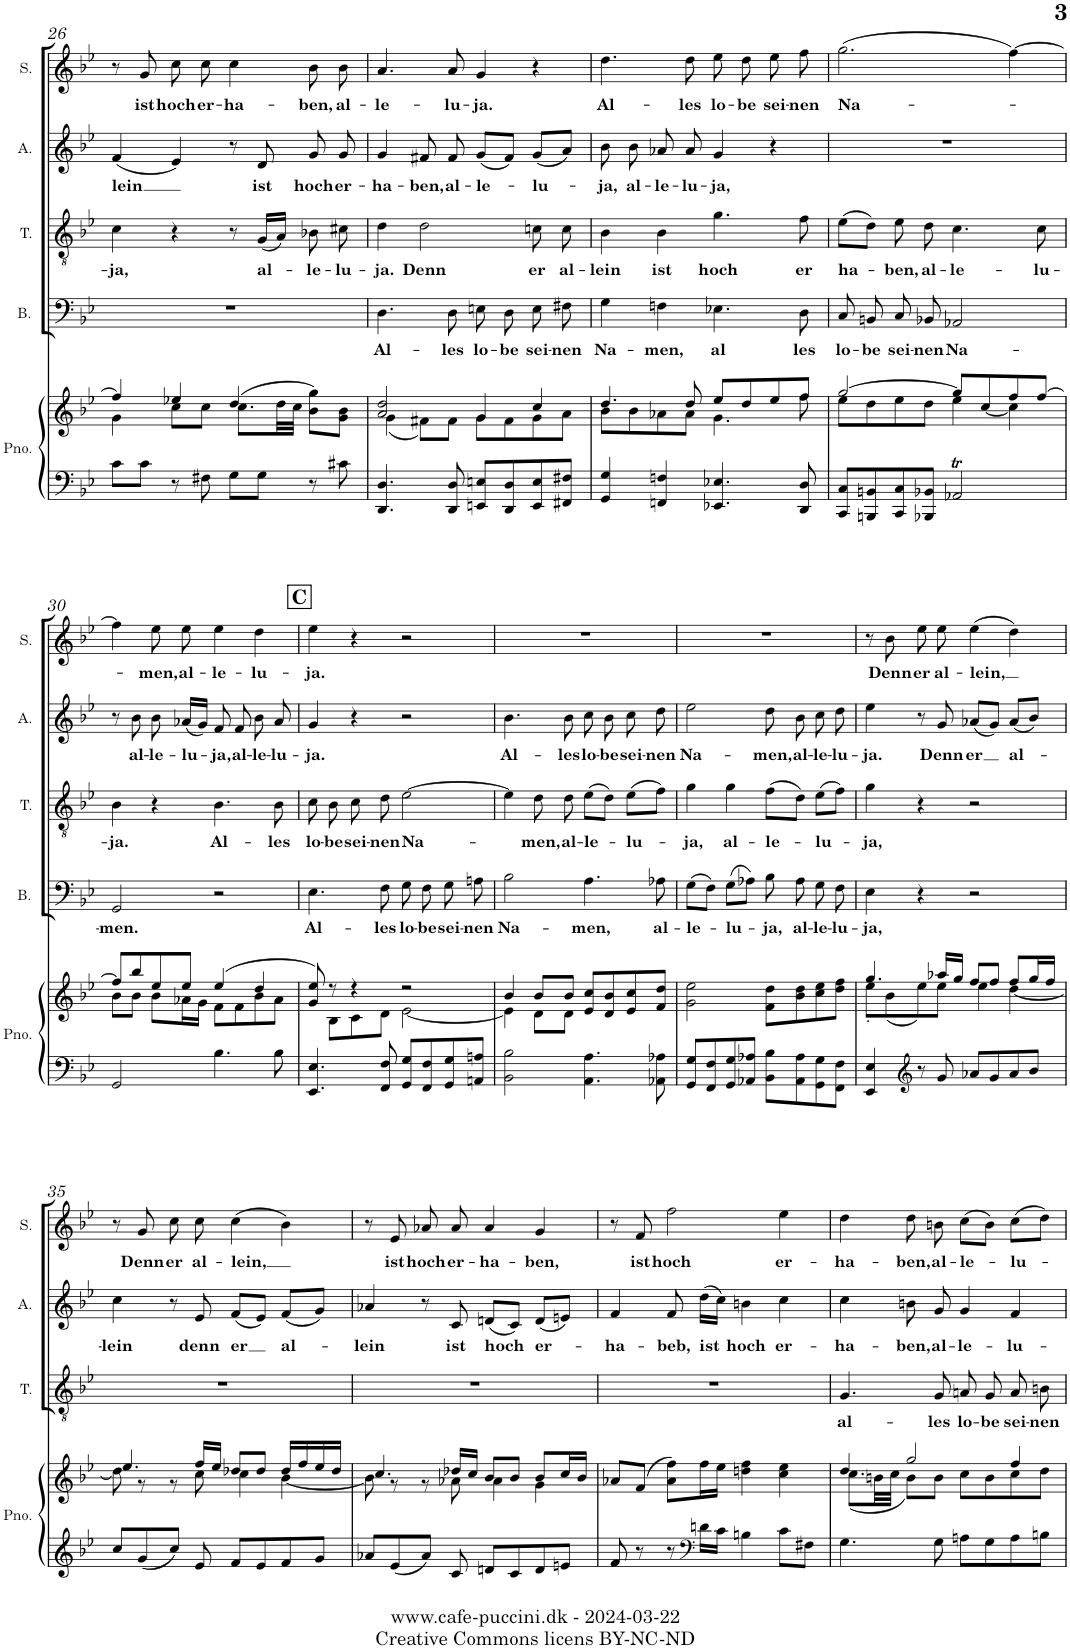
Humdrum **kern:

**kern	**kern	**kern	**text	**kern	**text	**kern	**text	**kern	**text
*part5	*part5	*part4	*part4	*part3	*part3	*part2	*part2	*part1	*part1
*staff6	*staff5	*staff4	*staff4	*staff3	*staff3	*staff2	*staff2	*staff1	*staff1
*I"Piano	*	*I"Bass	*	*I"Tenor	*	*I"Alto	*	*I"Soprano	*
*I'Pno.	*	*I'B.	*	*I'T.	*	*I'A.	*	*I'S.	*
!!LO:PB:g=z
*clefF4	*clefG2	*clefF4	*	*clefGv2	*	*clefG2	*	*clefG2	*
*k[b-e-]	*k[b-e-]	*k[b-e-]	*	*k[b-e-]	*	*k[b-e-]	*	*k[b-e-]	*
*M4/4	*M4/4	*M4/4	*	*M4/4	*	*M4/4	*	*M4/4	*
*met(c)	*met(c)	*met(c)	*	*met(c)	*	*met(c)	*	*met(c)	*
=26	=26	=26	=26	=26	=26	=26	=26	=26	=26
*	*^	*	*	*	*	*	*	*	*
!	!	!	!	!	!	!LO:LY:b	!	!LO:LY:b	!	!
8c\L	4ff/]	4g\	1r	.	4c\	-ja,	(4f/	lein	8r	.
!	!	!	!	!	!	!	!	!	!	!LO:LY:b
8c\J	.	.	.	.	.	.	.	.	8g/	ist
!	!	!	!	!	!	!	!	!	!	!LO:LY:b
8r	4ee-X/	8cc\L	.	.	4r	.	4e-/)	.	8cc\	hoch
!	!	!	!	!	!	!	!	!	!	!LO:LY:b
8F#X\	.	8cc\J	.	.	.	.	.	.	8cc\	er-
!	!	!	!	!	!	!	!	!	!	!LO:LY:b
8G\L	(4dd/	8.cc\L	.	.	8r	.	8r	.	4cc\	-ha-
!	!	!	!	!	!	!LO:LY:b	!	!LO:LY:b	!	!
8G\J	.	.	.	.	(16G/LL	al-	8d/	ist	.	.
.	.	32dd\LL	.	.	16A/JJ)	.	.	.	.	.
.	.	32cc\JJJ	.	.	.	.	.	.	.	.
!	!	!	!	!	!	!LO:LY:b	!	!LO:LY:b	!	!LO:LY:b
8r	8b-\ 8gg\L)	4ryy	.	.	8B-X\	-le-	8g/	hoch	8b-\	-ben,
!	!	!	!	!	!	!LO:LY:b	!	!LO:LY:b	!	!LO:LY:b
8c#X\	8g\ 8b-\J	.	.	.	8c#X\	-lu-	8g/	er-	8b-\	al-
=27	=27	=27	=27	=27	=27	=27	=27	=27	=27	=27
!	!	!	!	!LO:LY:b	!	!LO:LY:b	!	!LO:LY:b	!	!LO:LY:b
4.DD/ 4.D/	2a/ 2dd/	(4g\	4.D\	Al-	4d\	-ja.	4g/	-ha-	4.a/	-le-
!	!	!	!	!	!	!LO:LY:b	!	!LO:LY:b	!	!
.	.	8f#X\L)	.	.	2d\	Denn	8f#X/	-ben,	.	.
!	!	!	!	!LO:LY:b	!	!	!	!LO:LY:b	!	!LO:LY:b
8DD/ 8D/	.	8f#\J	8D\	-les	.	.	8f#/	al-	8a/	-lu-
!	!	!	!	!LO:LY:b	!	!	!	!LO:LY:b	!	!LO:LY:b
8EEn/ 8En/L	4g/	8g\L	8En\	lo-	.	.	(8g/L	-le-	4g/	-ja.
!	!	!	!	!LO:LY:b	!	!	!	!	!	!
8DD/ 8D/	.	8f#\	8D\	-be	.	.	8f#/J)	.	.	.
!	!	!	!	!LO:LY:b	!	!LO:LY:b	!	!LO:LY:b	!	!
8EE/ 8E/	4cc/	8g\	8E\	sei-	8cn\	er	(8g/L	-lu-	4r	.
!	!	!	!	!LO:LY:b	!	!LO:LY:b	!	!	!	!
8FF#X/ 8F#X/J	.	8a\J	8F#X\	-nen	8c\	al-	8a/J)	.	.	.
=28	=28	=28	=28	=28	=28	=28	=28	=28	=28	=28
!	!	!	!	!LO:LY:b	!	!LO:LY:b	!	!LO:LY:b	!	!LO:LY:b
4GG/ 4G/	4.dd/	8b-\L	4G\	Na-	4B-\	-lein	8b-\	-ja,	4.dd\	Al-
!	!	!	!	!	!	!	!	!LO:LY:b	!	!
.	.	8b-\	.	.	.	.	8b-\	al-	.	.
!	!	!	!	!LO:LY:b	!	!LO:LY:b	!	!LO:LY:b	!	!
4FFn/ 4Fn/	.	8a-X\	4Fn\	-men,	4B-\	ist	8a-X/	-le-	.	.
!	!	!	!	!	!	!	!	!LO:LY:b	!	!LO:LY:b
.	8dd/	8a-\J	.	.	.	.	8a-/	-lu-	8dd\	-les
!	!	!	!	!LO:LY:b	!	!LO:LY:b	!	!LO:LY:b	!	!LO:LY:b
4.EE-X/ 4.E-X/	8ee-/L	4.g\	4.E-X\	al	4.g\	hoch	4g/	-ja,	8ee-\	lo-
!	!	!	!	!	!	!	!	!	!	!LO:LY:b
.	8dd/	.	.	.	.	.	.	.	8dd\	-be
!	!	!	!	!	!	!	!	!	!	!LO:LY:b
.	8ee-/	.	.	.	.	.	4r	.	8ee-\	sei-
!	!	!	!	!LO:LY:b	!	!LO:LY:b	!	!	!	!LO:LY:b
8DD/ 8D/	8ff/J	8ff\	8D\	les	8f\	er	.	.	8ff\	-nen
=29	=29	=29	=29	=29	=29	=29	=29	=29	=29	=29
!	!	!	!	!LO:LY:b	!	!LO:LY:b	!	!	!	!LO:LY:b
8CC/ 8C/L	[2gg/	8ee-\L	8C/	lo-	(8e-\L	ha-	1r	.	(2.gg\	Na-
!	!	!	!	!LO:LY:b	!	!	!	!	!	!
8BBBn/ 8BBn/	.	8dd\	8BBn/	-be	8d\J)	.	.	.	.	.
!	!	!	!	!LO:LY:b	!	!LO:LY:b	!	!	!	!
8CC/ 8C/	.	8ee-\	8C/	sei-	8e-\	-ben,	.	.	.	.
!	!	!	!	!LO:LY:b	!	!LO:LY:b	!	!	!	!
8BBB-X/ 8BB-X/J	.	8dd\J	8BB-X/	-nen	8d\	al-	.	.	.	.
!	!	!	!	!LO:LY:b	!	!LO:LY:b	!	!	!	!
2AA-XT/	8gg/L]	4ee-\	2AA-X/	Na-	4.c\	-le-	.	.	.	.
.	[<8cc/	.	.	.	.	.	.	.	.	.
.	8ff/	4cc\]	.	.	.	.	.	.	[4ff\)	.
!	!	!	!	!	!	!LO:LY:b	!	!	!	!
.	[8ff/J	.	.	.	8c\	-lu-	.	.	.	.
!!LO:LB:g=z
=30	=30	=30	=30	=30	=30	=30	=30	=30	=30	=30
!	!	!	!	!LO:LY:b	!	!LO:LY:b	!	!	!	!
2GG/	8ff/L]	8b-\L	2GG/	-men.	4B-\	-ja.	8r	.	4ff\]	.
!	!	!	!	!	!	!	!	!LO:LY:b	!	!
.	8bb-/	8b-\J	.	.	.	.	8b-\	al-	.	.
!	!	!	!	!	!	!	!	!LO:LY:b	!	!LO:LY:b
.	8ee-/	8b-\L	.	.	4r	.	8b-\	-le-	8ee-\	-men,
!	!	!	!	!	!	!	!	!LO:LY:b	!	!LO:LY:b
.	8ee-/J	16a-X\L	.	.	.	.	(16a-X/LL	-lu-	8ee-\	al-
.	.	16g\JJ	.	.	.	.	16g/JJ)	.	.	.
!	!	!	!	!	!	!LO:LY:b	!	!LO:LY:b	!	!LO:LY:b
4.B-\	(4ee-/	8f\L	2r	.	4.B-\	Al-	8f/	-ja,	4ee-\	-le-
!	!	!	!	!	!	!	!	!LO:LY:b	!	!
.	.	8f\	.	.	.	.	8f/	al-	.	.
!	!	!	!	!	!	!	!	!LO:LY:b	!	!LO:LY:b
.	4dd/	8b-\	.	.	.	.	8b-\	-le-	4dd\	-lu-
!	!	!	!	!	!	!LO:LY:b	!	!LO:LY:b	!	!
8B-\	.	8a-\J	.	.	8B-\	-les	8a-/	-lu-	.	.
!!LO:REH:place=s1:a:B:cj:fs=14:t=C
=31	=31	=31	=31	=31	=31	=31	=31	=31	=31	=31
!	!	!	!	!LO:LY:b	!	!LO:LY:b	!	!LO:LY:b	!	!LO:LY:b
4.EE-/ 4.E-/	8g/ 8ee-/)	8ryy	4.E-\	Al-	8c\	lo-	4g/	-ja.	4ee-\	-ja.
!	!	!	!	!	!	!LO:LY:b	!	!	!	!
.	8r	8B-\L	.	.	8B-\	-be	.	.	.	.
!	!	!	!	!	!	!LO:LY:b	!	!	!	!
.	4r	8c\	.	.	8c\	sei-	4r	.	4r	.
!	!	!	!	!LO:LY:b	!	!LO:LY:b	!	!	!	!
8FF/ 8F/	.	8d\J	8F\	-les	8d\	-nen	.	.	.	.
!	!	!	!	!LO:LY:b	!	!LO:LY:b	!	!	!	!
8GG/ 8G/L	2r	[2e-\	8G\	lo-	[2e-\	Na-	2r	.	2r	.
!	!	!	!	!LO:LY:b	!	!	!	!	!	!
8FF/ 8F/	.	.	8F\	-be	.	.	.	.	.	.
!	!	!	!	!LO:LY:b	!	!	!	!	!	!
8GG/ 8G/	.	.	8G\	sei-	.	.	.	.	.	.
!	!	!	!	!LO:LY:b	!	!	!	!	!	!
8AAn/ 8An/J	.	.	8An\	-nen	.	.	.	.	.	.
=32	=32	=32	=32	=32	=32	=32	=32	=32	=32	=32
!	!	!	!	!LO:LY:b	!	!	!	!LO:LY:b	!	!
2BB-\ 2B-\	4b-/	4e-\]	2B-\	Na-	4e-\]	.	4.b-\	Al-	1r	.
!	!	!	!	!	!	!LO:LY:b	!	!	!	!
.	8b-/L	8d\L	.	.	8d\	-men,	.	.	.	.
!	!	!	!	!	!	!LO:LY:b	!	!LO:LY:b	!	!
.	8b-/J	8d\J	.	.	8d\	al-	8b-\	-les	.	.
!	!	!	!	!LO:LY:b	!	!LO:LY:b	!	!LO:LY:b	!	!
4.AA\ 4.A\	8e-/ 8cc/L	2ryy	4.A\	-men,	(8e-\L	-le-	8cc\	lo-	.	.
!	!	!	!	!	!	!	!	!LO:LY:b	!	!
.	8d/ 8b-/	.	.	.	8d\J)	.	8b-\	-be	.	.
!	!	!	!	!	!	!LO:LY:b	!	!LO:LY:b	!	!
.	8e-/ 8cc/	.	.	.	(8e-\L	-lu-	8cc\	sei-	.	.
!	!	!	!	!LO:LY:b	!	!	!	!LO:LY:b	!	!
8AA-X\ 8A-X\	8f/ 8dd/J	.	8A-X\	al-	8f\J)	.	8dd\	-nen	.	.
*	*v	*v	*	*	*	*	*	*	*	*
=33	=33	=33	=33	=33	=33	=33	=33	=33	=33
!	!	!	!LO:LY:b	!	!LO:LY:b	!	!LO:LY:b	!	!
8GG/ 8G/L	2g\ 2ee-\	(8G\L	-le-	4g\	-ja,	2ee-\	Na-	1r	.
8FF/ 8F/	.	8F\J)	.	.	.	.	.	.	.
!	!	!	!LO:LY:b	!	!LO:LY:b	!	!	!	!
8GG/ 8G/	.	(8G\L	-lu-	4g\	al-	.	.	.	.
8AA-X/ 8A-X/J	.	8A-X\J)	.	.	.	.	.	.	.
!	!	!	!LO:LY:b	!	!LO:LY:b	!	!LO:LY:b	!	!
8BB-\ 8B-\L	8f\ 8dd\L	8B-\	-ja,	(8f\L	-le-	8dd\	-men,	.	.
!	!	!	!LO:LY:b	!	!	!	!LO:LY:b	!	!
8AA-\ 8A-\	8b-\ 8dd\	8A-\	al-	8d\J)	.	8b-\	al-	.	.
!	!	!	!LO:LY:b	!	!LO:LY:b	!	!LO:LY:b	!	!
8GG\ 8G\	8cc\ 8ee-\	8G\	-le-	(8e-\L	-lu-	8cc\	-le-	.	.
!	!	!	!LO:LY:b	!	!	!	!LO:LY:b	!	!
8FF\ 8F\J	8dd\ 8ff\J	8F\	-lu-	8f\J)	.	8dd\	-lu-	.	.
=34	=34	=34	=34	=34	=34	=34	=34	=34	=34
*	*^	*	*	*	*	*	*	*	*
!	!	!	!	!LO:LY:b	!	!LO:LY:b	!	!LO:LY:b	!	!
4EE-/ 4E-/	4.gg/	8ee-'\L	4E-\	-ja,	4g\	-ja,	4ee-\	-ja.	8r	.
!	!	!	!	!	!	!	!	!	!	!LO:LY:b
.	.	(8b-\	.	.	.	.	.	.	8b-\	Denn
*clefG2	*	*	*	*	*	*	*	*	*	*
!	!	!	!	!	!	!	!	!	!	!LO:LY:b
8r	.	8ee-\)	4r	.	4r	.	8r	.	8ee-\	er
!	!	!	!	!	!	!	!	!LO:LY:b	!	!LO:LY:b
8g/	16aa-X/LL	8ee-\J	.	.	.	.	8g/	Denn	8ee-\	al-
.	16gg/JJ	.	.	.	.	.	.	.	.	.
!	!	!	!	!	!	!	!	!LO:LY:b	!	!LO:LY:b
8a-X/L	8ff/L	4ee-\	2r	.	2r	.	(8a-X/L	er	(4ee-\	-lein,
8g/	8ff/J	.	.	.	.	.	8g/J)	.	.	.
!	!	!	!	!	!	!	!	!LO:LY:b	!	!
8a-/	8ff/L	[4dd\	.	.	.	.	(8a-/L	al-	4dd\)	.
8b-/J	16gg/L	.	.	.	.	.	8b-/J)	.	.	.
.	16ff/JJ	.	.	.	.	.	.	.	.	.
!!LO:LB:g=z
=35	=35	=35	=35	=35	=35	=35	=35	=35	=35	=35
!	!	!	!	!	!	!	!	!LO:LY:b	!	!
8cc/L	4.ee-/	8dd\]	1r	.	1r	.	4cc\	-lein	8r	.
!	!	!	!	!	!	!	!	!	!	!LO:LY:b
8g/	.	8r	.	.	.	.	.	.	8g/	Denn
!	!	!	!	!	!	!	!	!	!	!LO:LY:b
8cc/J	.	8r	.	.	.	.	8r	.	8cc\	er
!	!	!	!	!	!	!	!	!LO:LY:b	!	!LO:LY:b
8e-/	16ff/LL	8cc\	.	.	.	.	8e-/	denn	8cc\	al-
.	16ee-/JJ	.	.	.	.	.	.	.	.	.
!	!	!	!	!	!	!	!	!LO:LY:b	!	!LO:LY:b
8f/L	8dd-X/L	4cc\	.	.	.	.	(8f/L	er	(4cc\	-lein,
8e-/	8dd-/J	.	.	.	.	.	8e-/J)	.	.	.
!	!	!	!	!	!	!	!	!LO:LY:b	!	!
8f/	16dd-/LL	[4b-\	.	.	.	.	(8f/L	al-	4b-\)	.
.	16ff/	.	.	.	.	.	.	.	.	.
8g/J	16ee-/	.	.	.	.	.	8g/J)	.	.	.
.	16dd-/JJ	.	.	.	.	.	.	.	.	.
=36	=36	=36	=36	=36	=36	=36	=36	=36	=36	=36
!	!	!	!	!	!	!	!	!LO:LY:b	!	!
8a-X/L	4.cc/	8b-\]	1r	.	1r	.	4a-X/	-lein	8r	.
!	!	!	!	!	!	!	!	!	!	!LO:LY:b
8e-/	.	8r	.	.	.	.	.	.	8e-/	ist
!	!	!	!	!	!	!	!	!	!	!LO:LY:b
8a-/J	.	8r	.	.	.	.	8r	.	8a-X/	hoch
!	!	!	!	!	!	!	!	!LO:LY:b	!	!LO:LY:b
8c/	16dd-X/LL	8a-X\	.	.	.	.	8c/	ist	8a-/	er-
.	16cc/JJ	.	.	.	.	.	.	.	.	.
!	!	!	!	!	!	!	!	!LO:LY:b	!	!LO:LY:b
8dn/L	8b-/L	4a-\	.	.	.	.	(8dn/L	hoch	4a-/	-ha-
8c/	8b-/J	.	.	.	.	.	8c/J)	.	.	.
!	!	!	!	!	!	!	!	!LO:LY:b	!	!LO:LY:b
8d/	8b-/L	4g\	.	.	.	.	(8d/L	er-	4g/	-ben,
8en/J	16cc/L	.	.	.	.	.	8en/J)	.	.	.
.	16b-/JJ	.	.	.	.	.	.	.	.	.
=37	=37	=37	=37	=37	=37	=37	=37	=37	=37	=37
!	!	!	!	!	!	!	!	!LO:LY:b	!	!
8f/	8a-X/L	2ryy	1r	.	1r	.	4f/	-ha-	8r	.
!	!	!	!	!	!	!	!	!	!	!LO:LY:b
8r	(8f/J	.	.	.	.	.	.	.	8f/	ist
!	!	!	!	!	!	!	!	!LO:LY:b	!	!LO:LY:b
8r	8a-\ 8ff\L)	.	.	.	.	.	8f/	-beb,	2ff\	hoch
*clefF4	*	*	*	*	*	*	*	*	*	*
!	!	!	!	!	!	!	!	!LO:LY:b	!	!
16dn\LL	16ff\L	.	.	.	.	.	(16dd\LL	ist	.	.
16c\JJ	16ee-\JJ	.	.	.	.	.	16cc\JJ)	.	.	.
!	!	!	!	!	!	!	!	!LO:LY:b	!	!
4Bn\	4ddn\ 4ff\	2ryy	.	.	.	.	4bn\	hoch	.	.
!	!	!	!	!	!	!	!	!LO:LY:b	!	!LO:LY:b
8c\L	4cc\ 4ee-\	.	.	.	.	.	4cc\	er-	4ee-\	er-
8F#X\J	.	.	.	.	.	.	.	.	.	.
=38	=38	=38	=38	=38	=38	=38	=38	=38	=38	=38
!	!	!	!	!	!	!LO:LY:b	!	!LO:LY:b	!	!LO:LY:b
4.G\	4dd/	(8.cc\L	1r	.	4.G/	al-	4cc\	-ha-	4dd\	-ha-
.	.	32bn\LL	.	.	.	.	.	.	.	.
.	.	32cc\JJJ	.	.	.	.	.	.	.	.
!	!	!	!	!	!	!	!	!LO:LY:b	!	!LO:LY:b
.	2gg/	8b\L)	.	.	.	.	8bn\	-ben,	8dd\	-ben,
!	!	!	!	!	!	!LO:LY:b	!	!LO:LY:b	!	!LO:LY:b
8G\	.	8b\J	.	.	8G/	-les	8g/	al-	8bn\	al-
!	!	!	!	!	!	!LO:LY:b	!	!LO:LY:b	!	!LO:LY:b
8An\L	.	8cc\L	.	.	8An/	lo-	4g/	-le-	(8cc\L	-le-
!	!	!	!	!	!	!LO:LY:b	!	!	!	!
8G\	.	8b\	.	.	8G/	-be	.	.	8b\J)	.
!	!	!	!	!	!	!LO:LY:b	!	!LO:LY:b	!	!LO:LY:b
8A\	4ff/	8cc\	.	.	8A/	sei-	4f/	-lu-	(8cc\L	-lu-
!	!	!	!	!	!	!LO:LY:b	!	!	!	!
8Bn\J	.	8dd\J	.	.	8Bn\	-nen	.	.	8dd\J)	.
*	*v	*v	*	*	*	*	*	*	*	*
=	=	=	=	=	=	=	=	=	=
*-	*-	*-	*-	*-	*-	*-	*-	*-	*-
